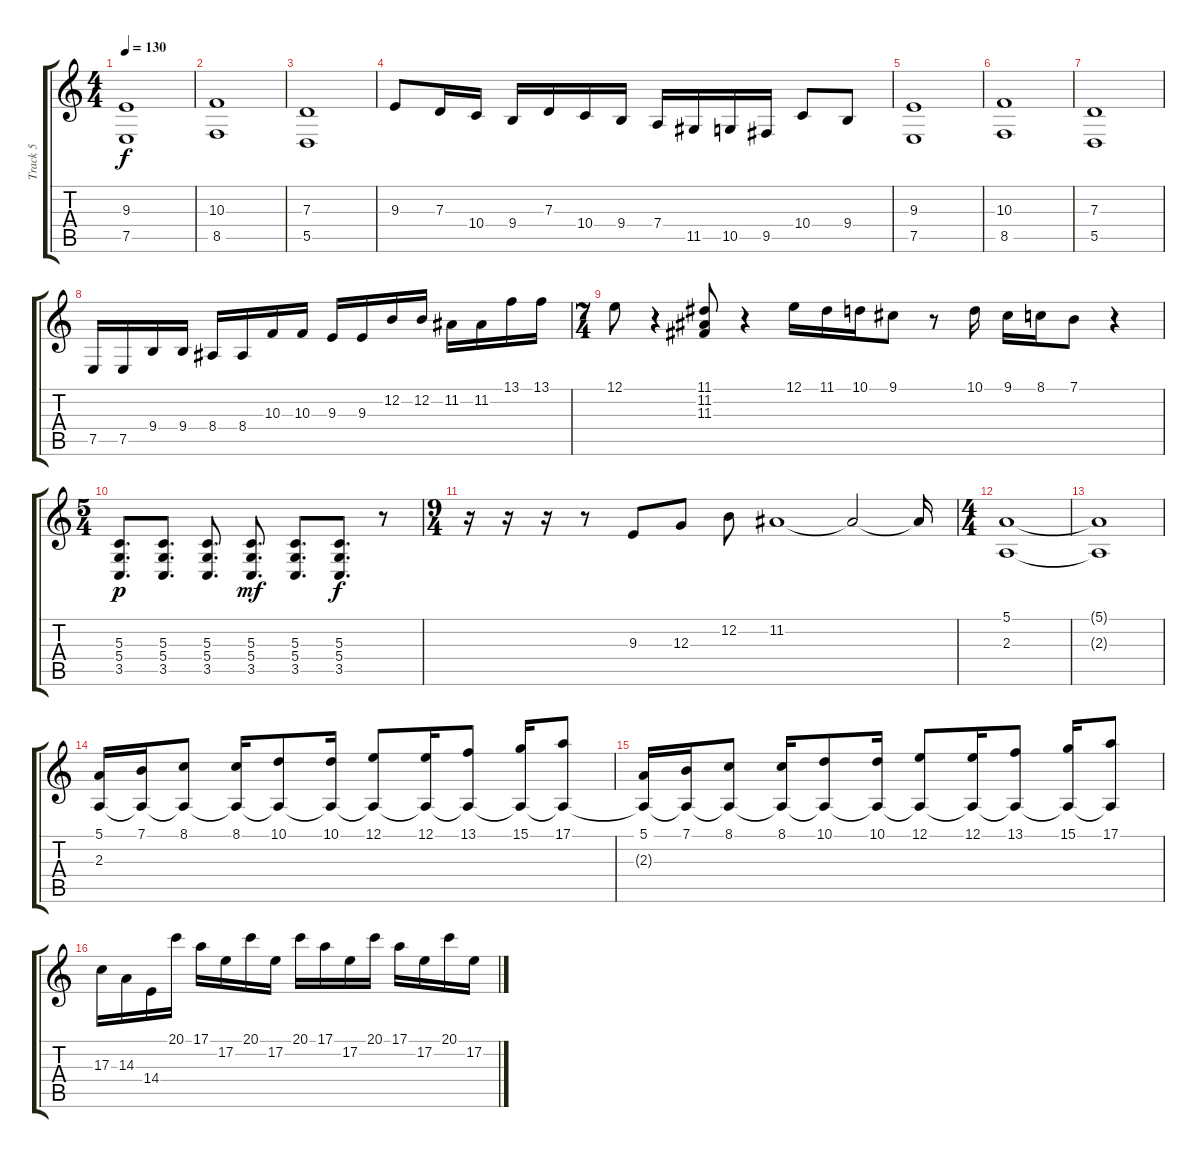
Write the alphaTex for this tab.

\track ("Track 5" "Track 5") {instrument stringensemble1}
\staff {score tabs}
\tuning (E4 B3 G3 D3 A2 E2) {hide}
\ts (4 4)
\tempo 130
\clef g2
\ks c
(9.3 7.5).1{dy f} |
(10.3 8.5).1 |
(7.3 5.5).1 |
9.3.8 7.3.16 10.4.16 9.4.16 7.3.16 10.4.16 9.4.16 7.4.16 11.5.16 10.5.16 9.5.16 10.4.8 9.4.8 |
(9.3 7.5).1 |
(10.3 8.5).1 |
(7.3 5.5).1 |
7.5.16 7.5.16 9.4.16 9.4.16 8.4.16 8.4.16 10.3.16 10.3.16 9.3.16 9.3.16 12.2.16 12.2.16 11.2.16 11.2.16 13.1.16 13.1.16 |
\ts (7 4)
12.1.8 r.4 (11.1 11.2 11.3).8 r.4 12.1.16 11.1.16 10.1.16 9.1.8 r.8 10.1.16 9.1.16 8.1.16 7.1.8 r.4 |
\ts (5 4)
(5.3 5.4 3.5).8{d dy p} (5.3 5.4 3.5).8{d} (5.3 5.4 3.5).8{d} (5.3 5.4 3.5).8{d dy mf} (5.3 5.4 3.5).8{d} (5.3 5.4 3.5).8{d dy f} r.8 |
\ts (9 4)
r.16 r.16 r.16 r.8 9.3.8 12.3.8 12.2.8 11.2.1 11.2{t}.2 11.2{t}.16 |
\ts (4 4)
(5.1 2.3).1 |
(5.1{t} 2.3{t}).1 |
(5.1 2.3).16 (7.1 2.3{t}).16 (8.1 2.3{t}).8 (8.1 2.3{t}).16 (10.1 2.3{t}).8 (10.1 2.3{t}).16 (12.1 2.3{t}).8 (12.1 2.3{t}).16 (13.1 2.3{t}).8 (15.1 2.3{t}).16 (17.1 2.3{t}).8 |
(5.1 2.3{t}).16 (7.1 2.3{t}).16 (8.1 2.3{t}).8 (8.1 2.3{t}).16 (10.1 2.3{t}).8 (10.1 2.3{t}).16 (12.1 2.3{t}).8 (12.1 2.3{t}).16 (13.1 2.3{t}).8 (15.1 2.3{t}).16 (17.1 2.3{t}).8 |
17.3.16{instrument lead1square} 14.3.16 14.4.16 20.1.16 17.1.16 17.2.16 20.1.16 17.2.16 20.1.16 17.1.16 17.2.16 20.1.16 17.1.16 17.2.16 20.1.16 17.2.16
